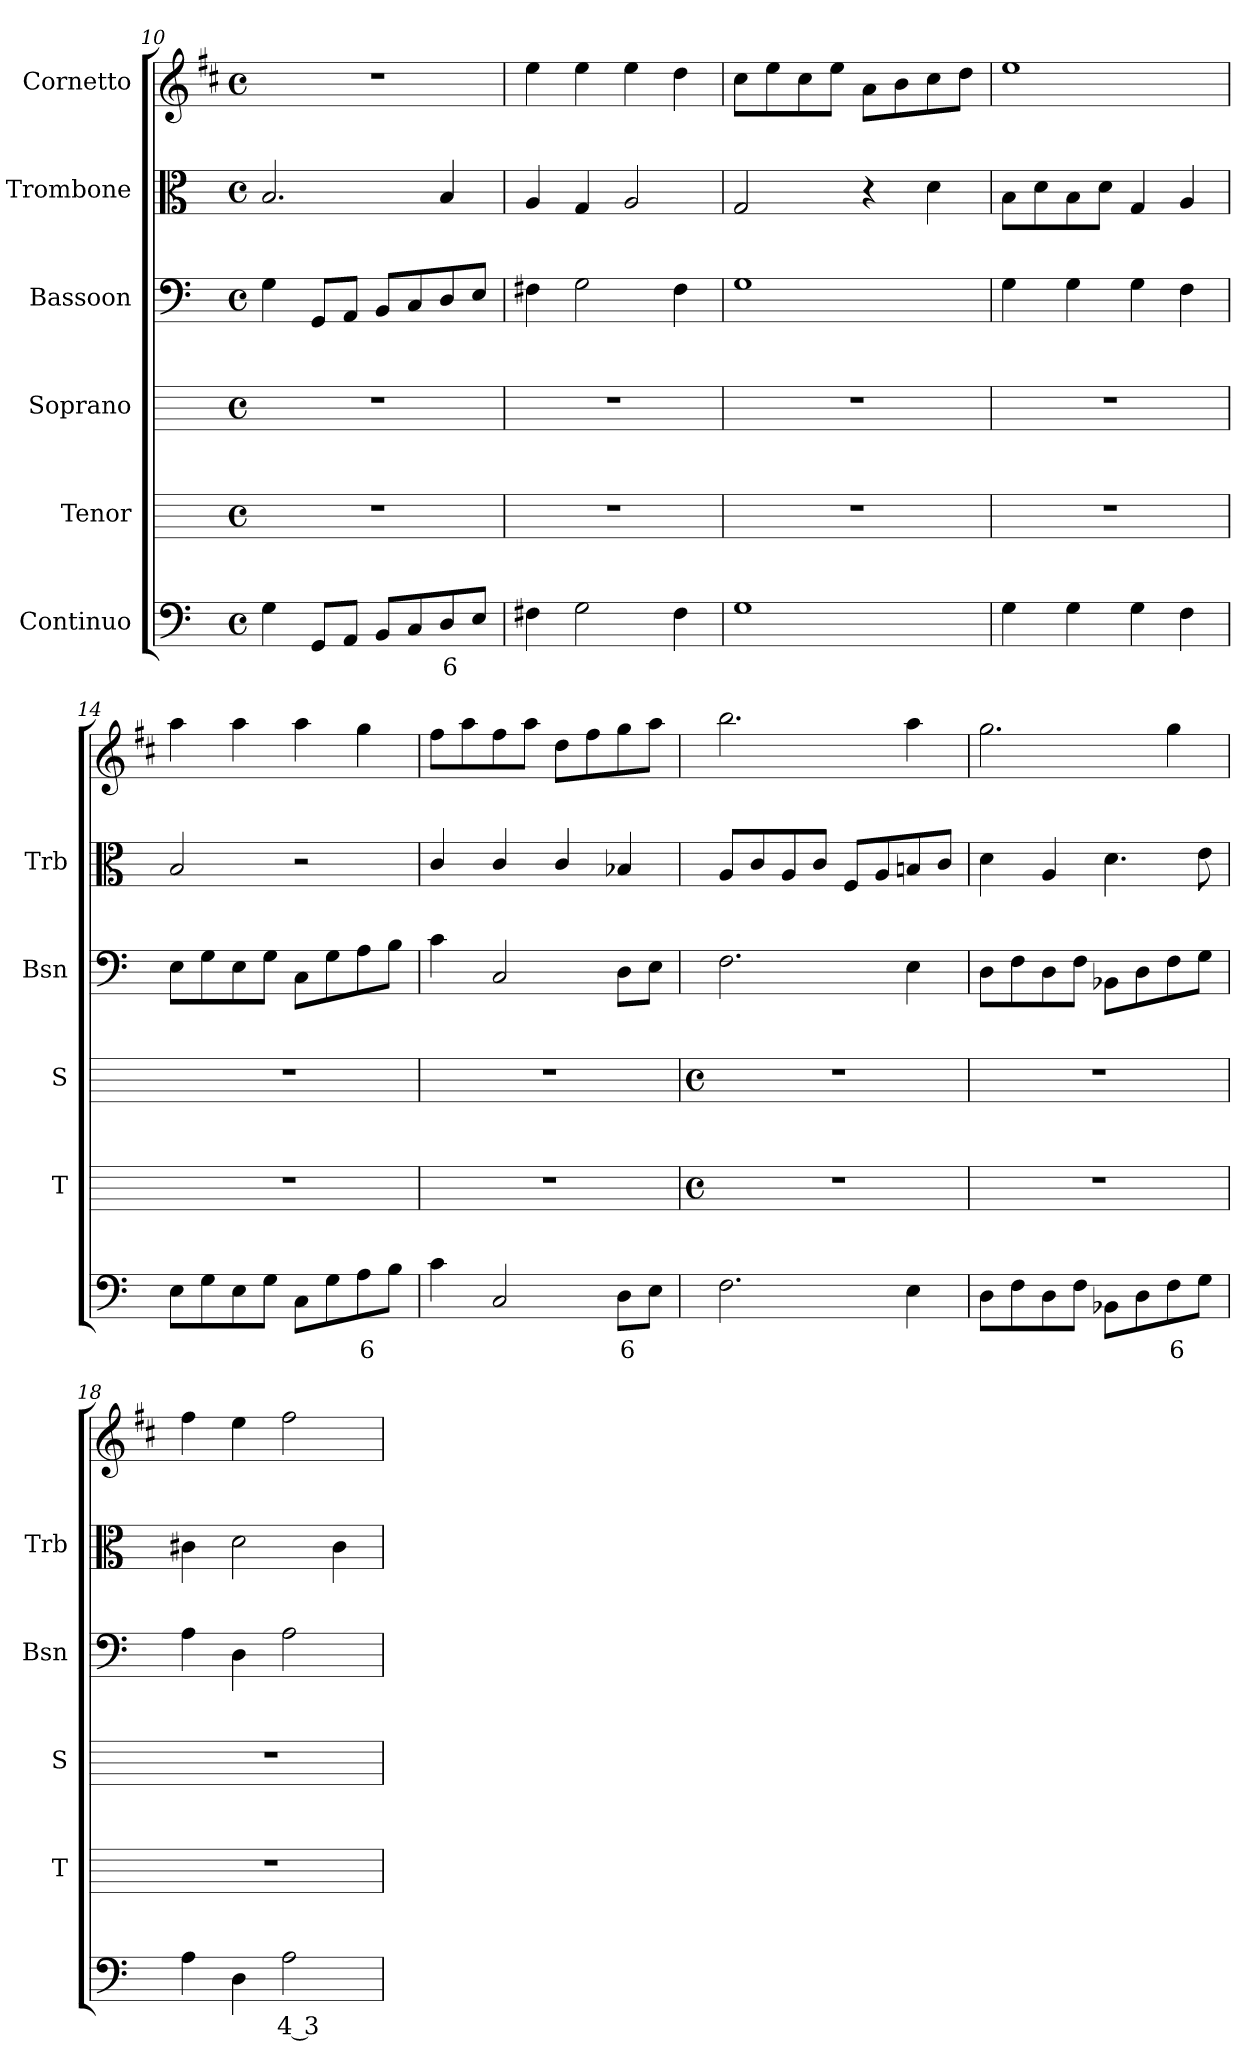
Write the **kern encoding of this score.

**kern	**text	**kern	**kern	**kern	**kern	**kern
*part6	*part6	*part5	*part4	*part3	*part2	*part1
*staff6	*staff6	*staff5	*staff4	*staff3	*staff2	*staff1
*I"Continuo	*	*I"Tenor	*I"Soprano	*I"Bassoon	*I"Trombone	*I"Cornetto
*	*	*I'T	*I'S	*I'Bsn	*I'Trb	*
*clefF4	*	*	*	*clefF4	*clefC3	*clefG2
*	*	*	*	*	*	*ITrd1c2
*k[]	*	*	*	*k[]	*k[]	*k[]
*C:	*	*	*	*C:	*C:	*C:
*M4/4	*	*M4/4	*M4/4	*M4/4	*M4/4	*M4/4
*met(c)	*	*met(c)	*met(c)	*met(c)	*met(c)	*met(c)
=10	=10	=10	=10	=10	=10	=10
4G	.	1r	1r	4G	2.B	1r
8GGL	.	.	.	8GGL	.	.
8AAJ	.	.	.	8AAJ	.	.
8BBL	.	.	.	8BBL	.	.
8C	.	.	.	8C	.	.
!	!LO:LY:b	!	!	!	!	!
8D	6	.	.	8D	4B	.
8EJ	.	.	.	8EJ	.	.
=11	=11	=11	=11	=11	=11	=11
4F#X	.	1r	1r	4F#X	4A	4dd
2G	.	.	.	2G	4G	4dd
.	.	.	.	.	2A	4dd
4F#	.	.	.	4F#	.	4cc
=12	=12	=12	=12	=12	=12	=12
1G	.	1r	1r	1G	2G	8bL
.	.	.	.	.	.	8dd
.	.	.	.	.	.	8b
.	.	.	.	.	.	8ddJ
.	.	.	.	.	4r	8gL
.	.	.	.	.	.	8a
.	.	.	.	.	4d	8b
.	.	.	.	.	.	8ccJ
=13	=13	=13	=13	=13	=13	=13
4G	.	1r	1r	4G	8BL	1dd
.	.	.	.	.	8d	.
4G	.	.	.	4G	8B	.
.	.	.	.	.	8dJ	.
4G	.	.	.	4G	4G	.
4F	.	.	.	4F	4A	.
=14	=14	=14	=14	=14	=14	=14
8EL	.	1r	1r	8EL	2B	4gg
8G	.	.	.	8G	.	.
8E	.	.	.	8E	.	4gg
8GJ	.	.	.	8GJ	.	.
8CL	.	.	.	8CL	2r	4gg
8G	.	.	.	8G	.	.
!	!LO:LY:b	!	!	!	!	!
8A	6	.	.	8A	.	4ff
8BJ	.	.	.	8BJ	.	.
=15	=15	=15	=15	=15	=15	=15
4c	.	1r	1r	4c	4c/	8eeL
.	.	.	.	.	.	8gg
2C	.	.	.	2C	4c/	8ee
.	.	.	.	.	.	8ggJ
.	.	.	.	.	4c/	8ccL
.	.	.	.	.	.	8ee
!	!LO:LY:b	!	!	!	!	!
8DL	6	.	.	8DL	4B-X	8ff
8EJ	.	.	.	8EJ	.	8ggJ
!!LO:LB:g=z
=16	=16	=16	=16	=16	=16	=16
*	*	*M4/4	*M4/4	*	*	*
*	*	*met(c)	*met(c)	*	*	*
2.F	.	1r	1r	2.F	8AL	2.aa
.	.	.	.	.	8c	.
.	.	.	.	.	8A	.
.	.	.	.	.	8cJ	.
.	.	.	.	.	8FL	.
.	.	.	.	.	8A	.
4E	.	.	.	4E	8Bn	4gg
.	.	.	.	.	8cJ	.
=17	=17	=17	=17	=17	=17	=17
8DL	.	1r	1r	8DL	4d	2.ff
8F	.	.	.	8F	.	.
8D	.	.	.	8D	4A	.
8FJ	.	.	.	8FJ	.	.
8BB-XL	.	.	.	8BB-XL	4.d	.
8D	.	.	.	8D	.	.
!	!LO:LY:b	!	!	!	!	!
8F	6	.	.	8F	.	4ff
8GJ	.	.	.	8GJ	8e	.
=18	=18	=18	=18	=18	=18	=18
4A	.	1r	1r	4A	4c#X	4ee
4D	.	.	.	4D	2d	4dd
!	!LO:LY:b	!	!	!	!	!
2A	4 3	.	.	2A	.	2ee
.	.	.	.	.	4c#	.
=	=	=	=	=	=	=
*-	*-	*-	*-	*-	*-	*-
